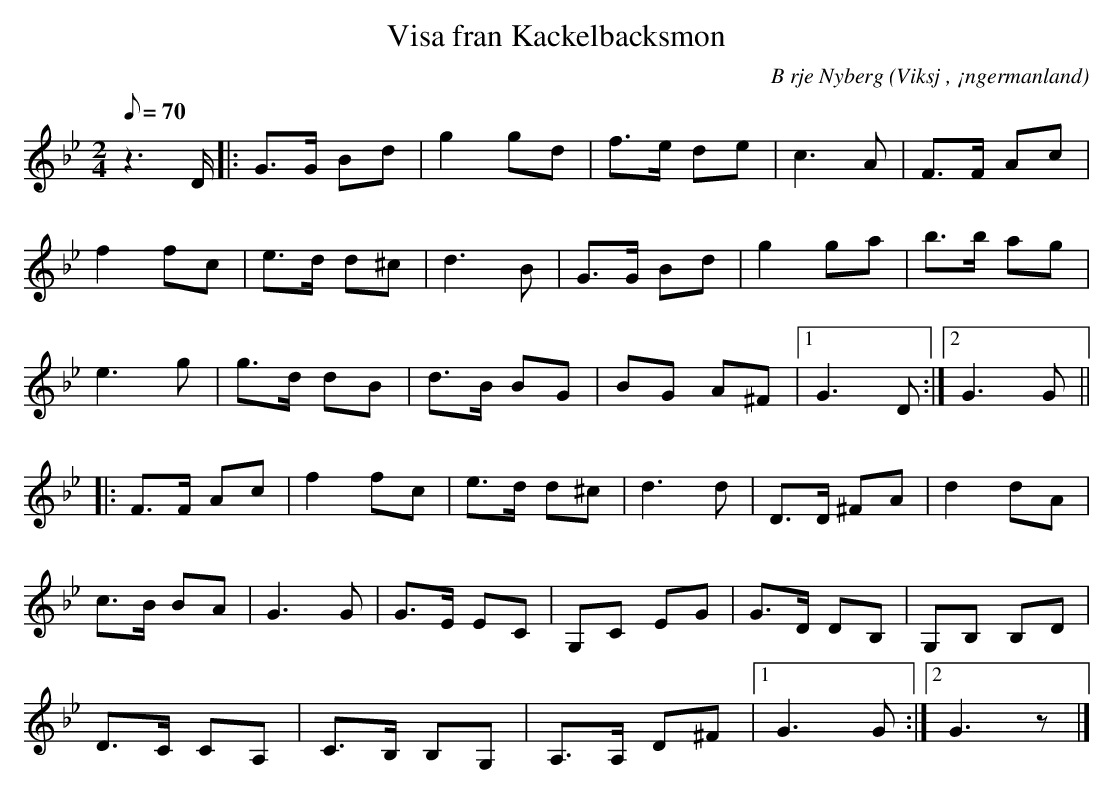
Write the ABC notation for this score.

X:1
T:Visa fran Kackelbacksmon
C:B rje Nyberg
O:Viksj , ¡ngermanland
M:2/4
L:1/8
Q:70
K:Gm
z2> D|: G>G Bd | g2 gd | f>e de | c2>A2 | F>F Ac |
f2 fc | e>d d^c | d2>B2 | G>G Bd |g2 ga | b>b ag |
e2> g2 | g>d dB |d>B BG |BG A^F |1 G2> D2 :|2 G2> G2 ||
|: F>F Ac | f2 fc | e>d d^c | d2>d2 | D>D ^FA | d2 dA |
c>B BA |G2> G2 | G>E EC | G,C EG | G>D DB, | G,B, B,D |
D>C CA, | C>B, B,G, | A,>A, D^F |1 G2> G2 :|2 G2> z2 |]
